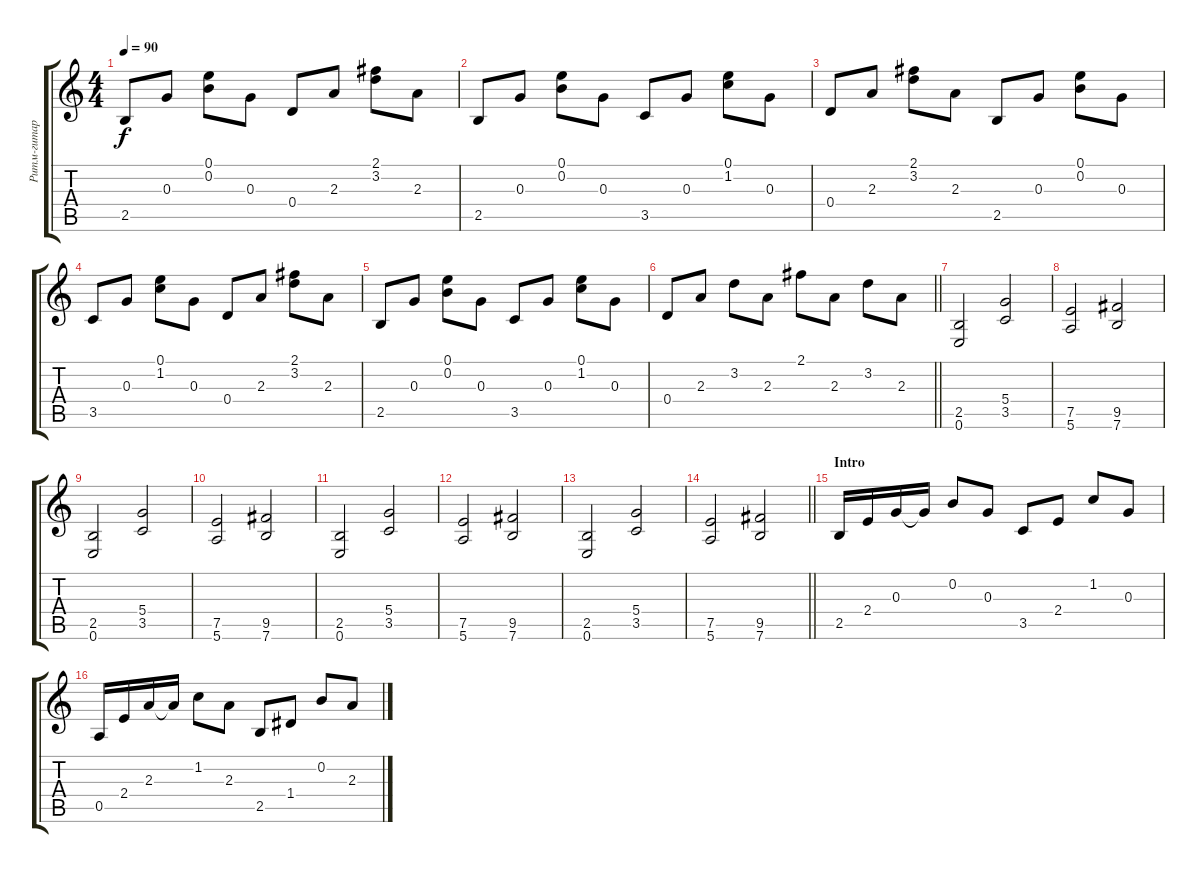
\track ("Ритм-гитара." "Ритм-гитар") {instrument acousticguitarsteel}
\staff {score tabs}
\tuning (E4 B3 G3 D3 A2 E2) {hide}
\ts (4 4)
\tempo 90
\clef g2
\ks c
2.5.8{dy f} 0.3.8 (0.1 0.2).8 0.3.8 0.4.8 2.3.8 (2.1 3.2).8 2.3.8 |
2.5.8 0.3.8 (0.1 0.2).8 0.3.8 3.5.8 0.3.8 (0.1 1.2).8 0.3.8 |
0.4.8 2.3.8 (2.1 3.2).8 2.3.8 2.5.8 0.3.8 (0.1 0.2).8 0.3.8 |
3.5.8 0.3.8 (0.1 1.2).8 0.3.8 0.4.8 2.3.8 (2.1 3.2).8 2.3.8 |
2.5.8 0.3.8 (0.1 0.2).8 0.3.8 3.5.8 0.3.8 (0.1 1.2).8 0.3.8 |
\barLineRight lightlight
0.4.8 2.3.8 3.2.8 2.3.8 2.1.8 2.3.8 3.2.8 2.3.8 |
(2.5 0.6).2{instrument distortionguitar} (5.4 3.5).2 |
(7.5 5.6).2 (9.5 7.6).2 |
(2.5 0.6).2 (5.4 3.5).2 |
(7.5 5.6).2 (9.5 7.6).2 |
(2.5 0.6).2 (5.4 3.5).2 |
(7.5 5.6).2 (9.5 7.6).2 |
(2.5 0.6).2 (5.4 3.5).2 |
\barLineRight lightlight
(7.5 5.6).2 (9.5 7.6).2 |
\section ("" "Intro")
2.5.16{volume 10 instrument acousticguitarsteel} 2.4.16 0.3.16 0.3{t}.16 0.2.8 0.3.8 3.5.8 2.4.8 1.2.8 0.3.8 |
0.5.16 2.4.16 2.3.16 2.3{t}.16 1.2.8 2.3.8 2.5.8 1.4.8 0.2.8 2.3.8
